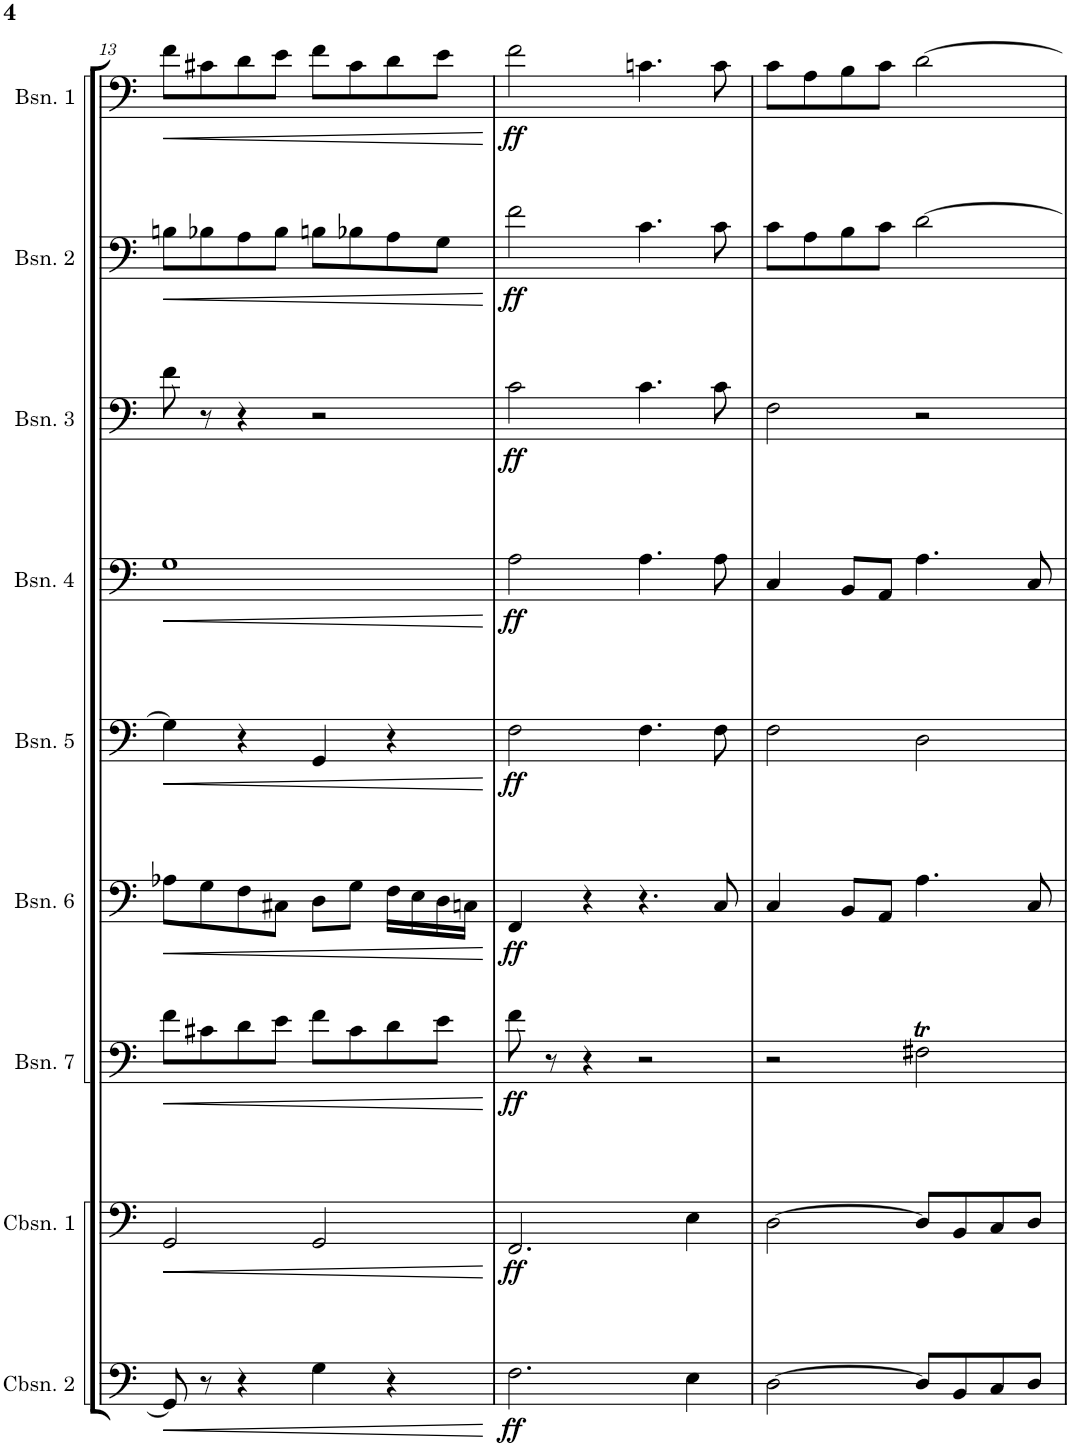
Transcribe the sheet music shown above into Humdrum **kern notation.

**kern	**dynam	**kern	**dynam	**kern	**dynam	**kern	**dynam	**kern	**dynam	**kern	**dynam	**kern	**dynam	**kern	**dynam	**kern	**dynam
*part9	*part9	*part8	*part8	*part7	*part7	*part6	*part6	*part5	*part5	*part4	*part4	*part3	*part3	*part2	*part2	*part1	*part1
*staff9	*staff9	*staff8	*staff8	*staff7	*staff7	*staff6	*staff6	*staff5	*staff5	*staff4	*staff4	*staff3	*staff3	*staff2	*staff2	*staff1	*staff1
*I"Contrabassoon 2	*	*I"Contrabassoon 1	*	*I"Bassoon 7	*	*I"Bassoon 6	*	*I"Bassoon 5	*	*I"Bassoon 4	*	*I"Bassoon 3	*	*I"Bassoon 2	*	*I"Bassoon 1	*
*I'Cbsn. 2	*	*I'Cbsn. 1	*	*I'Bsn. 7	*	*I'Bsn. 6	*	*I'Bsn. 5	*	*I'Bsn. 4	*	*I'Bsn. 3	*	*I'Bsn. 2	*	*I'Bsn. 1	*
!!LO:PB:g=z
*clefF4	*	*clefF4	*	*clefF4	*	*clefF4	*	*clefF4	*	*clefF4	*	*clefF4	*	*clefF4	*	*clefF4	*
*Trd7c12	*	*Trd7c12	*	*	*	*	*	*	*	*	*	*	*	*	*	*	*
*k[]	*	*k[]	*	*k[]	*	*k[]	*	*k[]	*	*k[]	*	*k[]	*	*k[]	*	*k[]	*
*M4/4	*	*M4/4	*	*M4/4	*	*M4/4	*	*M4/4	*	*M4/4	*	*M4/4	*	*M4/4	*	*M4/4	*
=13	=13	=13	=13	=13	=13	=13	=13	=13	=13	=13	=13	=13	=13	=13	=13	=13	=13
!	!LO:HP:b	!	!LO:HP:b	!	!LO:HP:b	!	!LO:HP:b	!	!LO:HP:b	!	!LO:HP:b	!	!	!	!LO:HP:b	!	!LO:HP:b
8GG/]	<	2GG/	<	8f\L	<	8A-X\L	<	4G\]	<	1G	<	8f\	.	8Bn\L	<	8f\L	<
8r	.	.	.	8c#X\	.	8G\	.	.	.	.	.	8r	.	8B-X\	.	8c#X\	.
4r	.	.	.	8d\	.	8F\	.	4r	.	.	.	4r	.	8A\	.	8d\	.
.	.	.	.	8e\J	.	8C#X\J	.	.	.	.	.	.	.	8B-\J	.	8e\J	.
4G\	.	2GG/	.	8f\L	.	8D\L	.	4GG/	.	.	.	2r	.	8Bn\L	.	8f\L	.
.	.	.	.	8c#\	.	8G\J	.	.	.	.	.	.	.	8B-X\	.	8c#\	.
4r	.	.	.	8d\	.	16F\LL	.	4r	.	.	.	.	.	8A\	.	8d\	.
.	.	.	.	.	.	16E\	.	.	.	.	.	.	.	.	.	.	.
.	.	.	.	8e\J	.	16D\	.	.	.	.	.	.	.	8G\J	.	8e\J	.
.	.	.	.	.	.	16Cn\JJ	.	.	.	.	.	.	.	.	.	.	.
.	[	.	[	.	[	.	[	.	[	.	[	.	.	.	[	.	[
=14	=14	=14	=14	=14	=14	=14	=14	=14	=14	=14	=14	=14	=14	=14	=14	=14	=14
!	!LO:DY:b	!	!LO:DY:b	!	!LO:DY:b	!	!LO:DY:b	!	!LO:DY:b	!	!LO:DY:b	!	!LO:DY:b	!	!LO:DY:b	!	!LO:DY:b
2.F\	ff	2.FF/	ff	8f\	ff	4FF/	ff	2F\	ff	2A\	ff	2c\	ff	2f\	ff	2f\	ff
.	.	.	.	8r	.	.	.	.	.	.	.	.	.	.	.	.	.
.	.	.	.	4r	.	4r	.	.	.	.	.	.	.	.	.	.	.
.	.	.	.	2r	.	4.r	.	4.F\	.	4.A\	.	4.c\	.	4.c\	.	4.cn\	.
4E\	.	4E\	.	.	.	.	.	.	.	.	.	.	.	.	.	.	.
.	.	.	.	.	.	8C/	.	8F\	.	8A\	.	8c\	.	8c\	.	8c\	.
=15	=15	=15	=15	=15	=15	=15	=15	=15	=15	=15	=15	=15	=15	=15	=15	=15	=15
[2D\	.	[2D\	.	2r	.	4C/	.	2F\	.	4C/	.	2F\	.	8c\L	.	8c\L	.
.	.	.	.	.	.	.	.	.	.	.	.	.	.	8A\	.	8A\	.
.	.	.	.	.	.	8BB/L	.	.	.	8BB/L	.	.	.	8B\	.	8B\	.
.	.	.	.	.	.	8AA/J	.	.	.	8AA/J	.	.	.	8c\J	.	8c\J	.
8D/L]	.	8D/L]	.	2F#Xt\	.	4.A\	.	2D\	.	4.A\	.	2r	.	[2d\	.	[2d\	.
8BB/	.	8BB/	.	.	.	.	.	.	.	.	.	.	.	.	.	.	.
8C/	.	8C/	.	.	.	.	.	.	.	.	.	.	.	.	.	.	.
8D/J	.	8D/J	.	.	.	8C/	.	.	.	8C/	.	.	.	.	.	.	.
=	=	=	=	=	=	=	=	=	=	=	=	=	=	=	=	=	=
*-	*-	*-	*-	*-	*-	*-	*-	*-	*-	*-	*-	*-	*-	*-	*-	*-	*-
